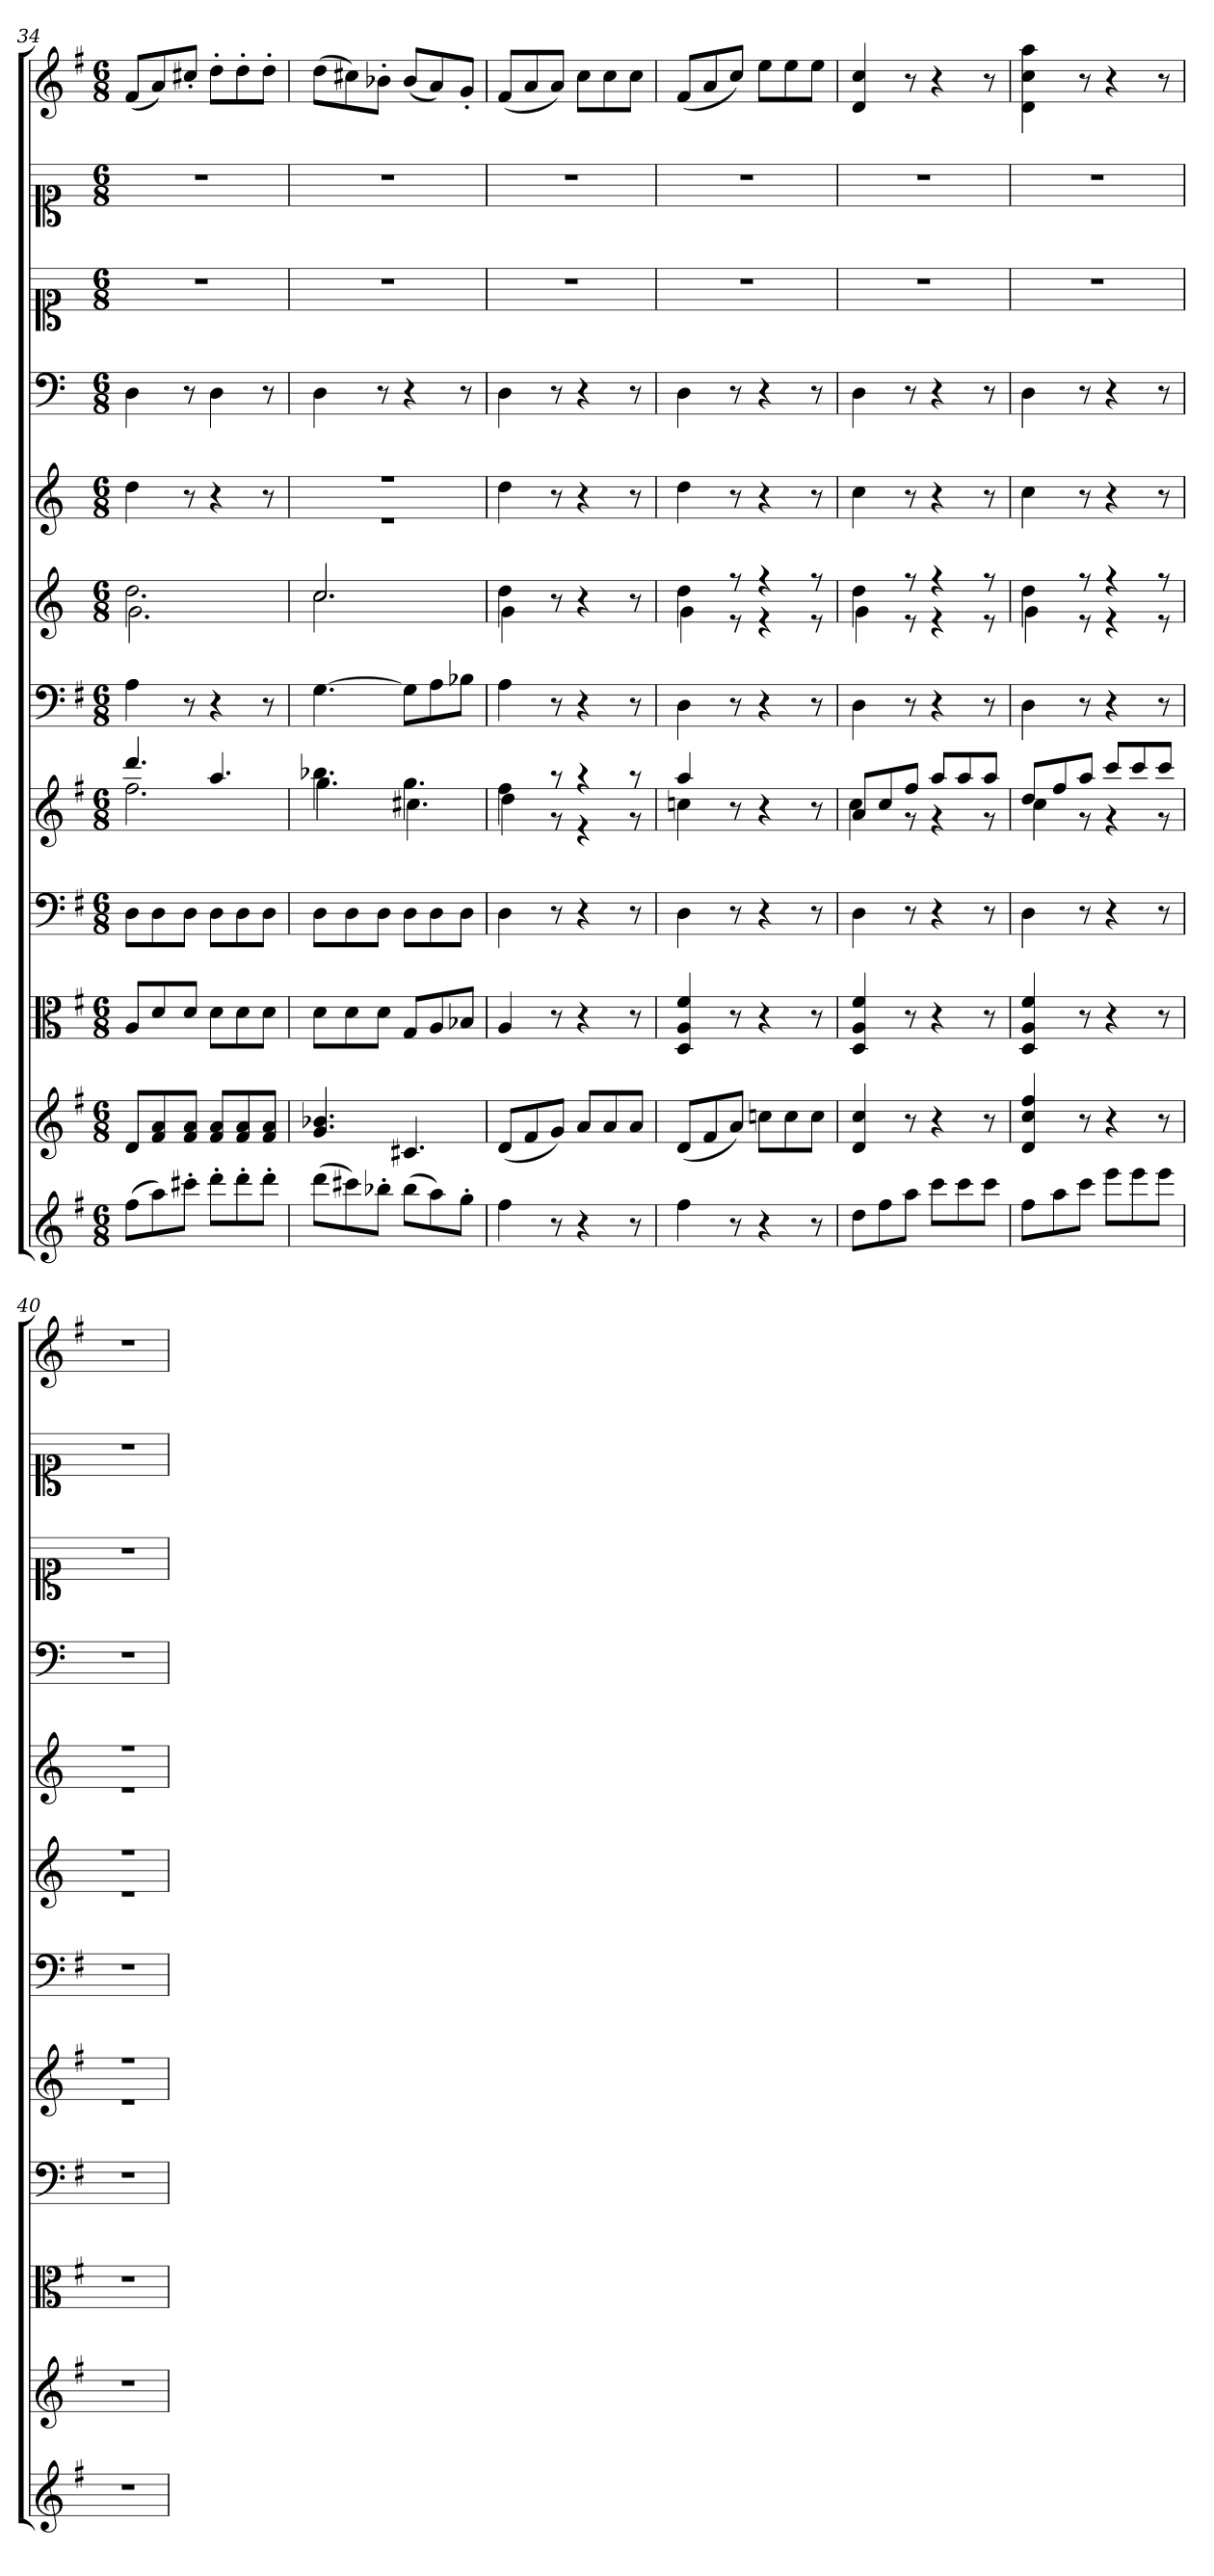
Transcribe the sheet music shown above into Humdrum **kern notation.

**kern	**kern	**kern	**kern	**kern	**kern	**kern	**kern	**kern	**kern	**kern	**kern
*part12	*part11	*part10	*part9	*part8	*part7	*part6	*part5	*part4	*part3	*part2	*part1
*staff12	*staff11	*staff10	*staff9	*staff8	*staff7	*staff6	*staff5	*staff4	*staff3	*staff2	*staff1
*clefG2	*clefG2	*clefC3	*clefF4	*clefG2	*clefF4	*clefG2	*clefG2	*clefF4	*clefC1	*clefC1	*clefG2
*k[f#]	*k[f#]	*k[f#]	*k[f#]	*k[f#]	*k[f#]	*k[]	*k[]	*k[]	*k[]	*k[]	*k[f#]
*G:	*G:	*G:	*G:	*G:	*G:	*	*	*	*	*	*G:
*M6/8	*M6/8	*M6/8	*M6/8	*M6/8	*M6/8	*M6/8	*M6/8	*M6/8	*M6/8	*M6/8	*M6/8
=34	=34	=34	=34	=34	=34	=34	=34	=34	=34	=34	=34
*	*	*	*	*^	*	*^	*	*	*	*	*
(8ff#\L	8d/L	8A/L	8D\L	4.ddd/	2.ff#\	4A\	2.dd\	2.g\	4dd\	4D\	2.r	2.r	(8f#/L
8aa\)	8f#/ 8a/	8d/	8D\	.	.	.	.	.	.	.	.	.	8a/)
8ccc#X'\J	8f#/ 8a/J	8d/J	8D\J	.	.	8r	.	.	8r	8r	.	.	8cc#X'/J
8ddd'\L	8f#/ 8a/L	8d\L	8D\L	4.aa/	.	4r	.	.	4r	4D\	.	.	8dd'\L
8ddd'\	8f#/ 8a/	8d\	8D\	.	.	.	.	.	.	.	.	.	8dd'\
8ddd'\J	8f#/ 8a/J	8d\J	8D\J	.	.	8r	.	.	8r	8r	.	.	8dd'\J
=35	=35	=35	=35	=35	=35	=35	=35	=35	=35	=35	=35	=35	=35
*	*	*	*	*	*	*	*	*	*^	*	*	*	*
(8ddd\L	4.g/ 4.b-X/	8d\L	8D\L	4.bb-X\	4.gg\	[4.G\	2.cc/	2.cc\	2.r	2.r	4D\	2.r	2.r	(8dd\L
8ccc#X\)	.	8d\	8D\	.	.	.	.	.	.	.	.	.	.	8cc#X\)
8bb-X'\J	.	8d\J	8D\J	.	.	.	.	.	.	.	8r	.	.	8b-X'\J
(8bb-\L	4.c#X/	8G/L	8D\L	4.gg\	4.cc#X\	8G\L]	.	.	.	.	4r	.	.	(8b-/L
8aa\)	.	8A/	8D\	.	.	8A\	.	.	.	.	.	.	.	8a/)
8gg'\J	.	8B-X/J	8D\J	.	.	8B-X\J	.	.	.	.	8r	.	.	8g'/J
*	*	*	*	*	*	*	*	*	*v	*v	*	*	*	*
=36	=36	=36	=36	=36	=36	=36	=36	=36	=36	=36	=36	=36	=36
4ff#\	(8d/L	4A/	4D\	4ff#\	4dd\	4A\	4dd\	4g\	4dd\	4D\	2.r	2.r	(8f#/L
.	8f#/	.	.	.	.	.	.	.	.	.	.	.	8a/
8r	8g/J)	8r	8r	8r	8r	8r	8r	8ryy	8r	8r	.	.	8a/J)
4r	8a/L	4r	4r	4r	4r	4r	4r	4ryy	4r	4r	.	.	8cc\L
.	8a/	.	.	.	.	.	.	.	.	.	.	.	8cc\
8r	8a/J	8r	8r	8r	8r	8r	8r	8ryy	8r	8r	.	.	8cc\J
=37	=37	=37	=37	=37	=37	=37	=37	=37	=37	=37	=37	=37	=37
4ff#\	(8d/L	4D/ 4A/ 4f#/	4D\	4aa/	4ccn\	4D\	4dd\	4g\	4dd\	4D\	2.r	2.r	(8f#/L
.	8f#/	.	.	.	.	.	.	.	.	.	.	.	8a/
8r	8a/J)	8r	8r	8r	8ryy	8r	8r	8r	8r	8r	.	.	8cc/J)
4r	8ccn\L	4r	4r	4r	4ryy	4r	4r	4r	4r	4r	.	.	8ee\L
.	8cc\	.	.	.	.	.	.	.	.	.	.	.	8ee\
8r	8cc\J	8r	8r	8r	8ryy	8r	8r	8r	8r	8r	.	.	8ee\J
=38	=38	=38	=38	=38	=38	=38	=38	=38	=38	=38	=38	=38	=38
8dd\L	4d/ 4cc/	4D/ 4A/ 4f#/	4D\	8a/L	4cc\	4D\	4dd\	4g\	4cc\	4D\	2.r	2.r	4d/ 4cc/
8ff#\	.	.	.	8cc/	.	.	.	.	.	.	.	.	.
8aa\J	8r	8r	8r	8ff#/J	8r	8r	8r	8r	8r	8r	.	.	8r
8ccc\L	4r	4r	4r	8aa/L	4r	4r	4r	4r	4r	4r	.	.	4r
8ccc\	.	.	.	8aa/	.	.	.	.	.	.	.	.	.
8ccc\J	8r	8r	8r	8aa/J	8r	8r	8r	8r	8r	8r	.	.	8r
=39	=39	=39	=39	=39	=39	=39	=39	=39	=39	=39	=39	=39	=39
8ff#\L	4d/ 4cc/ 4ff#/	4D/ 4A/ 4f#/	4D\	8dd/L	4cc\	4D\	4dd\	4g\	4cc\	4D\	2.r	2.r	4d\ 4cc\ 4aa\
8aa\	.	.	.	8ff#/	.	.	.	.	.	.	.	.	.
8ccc\J	8r	8r	8r	8aa/J	8r	8r	8r	8r	8r	8r	.	.	8r
8eee\L	4r	4r	4r	8ccc/L	4r	4r	4r	4r	4r	4r	.	.	4r
8eee\	.	.	.	8ccc/	.	.	.	.	.	.	.	.	.
8eee\J	8r	8r	8r	8ccc/J	8r	8r	8r	8r	8r	8r	.	.	8r
=40	=40	=40	=40	=40	=40	=40	=40	=40	=40	=40	=40	=40	=40
*	*	*	*	*	*	*	*	*	*^	*	*	*	*
2.r	2.r	2.r	2.r	2.r	2.r	2.r	2.r	2.r	2.r	2.r	2.r	2.r	2.r	2.r
*	*	*	*	*	*	*	*v	*v	*	*	*	*	*	*
*	*	*	*	*v	*v	*	*	*v	*v	*	*	*	*
=	=	=	=	=	=	=	=	=	=	=	=
*-	*-	*-	*-	*-	*-	*-	*-	*-	*-	*-	*-
